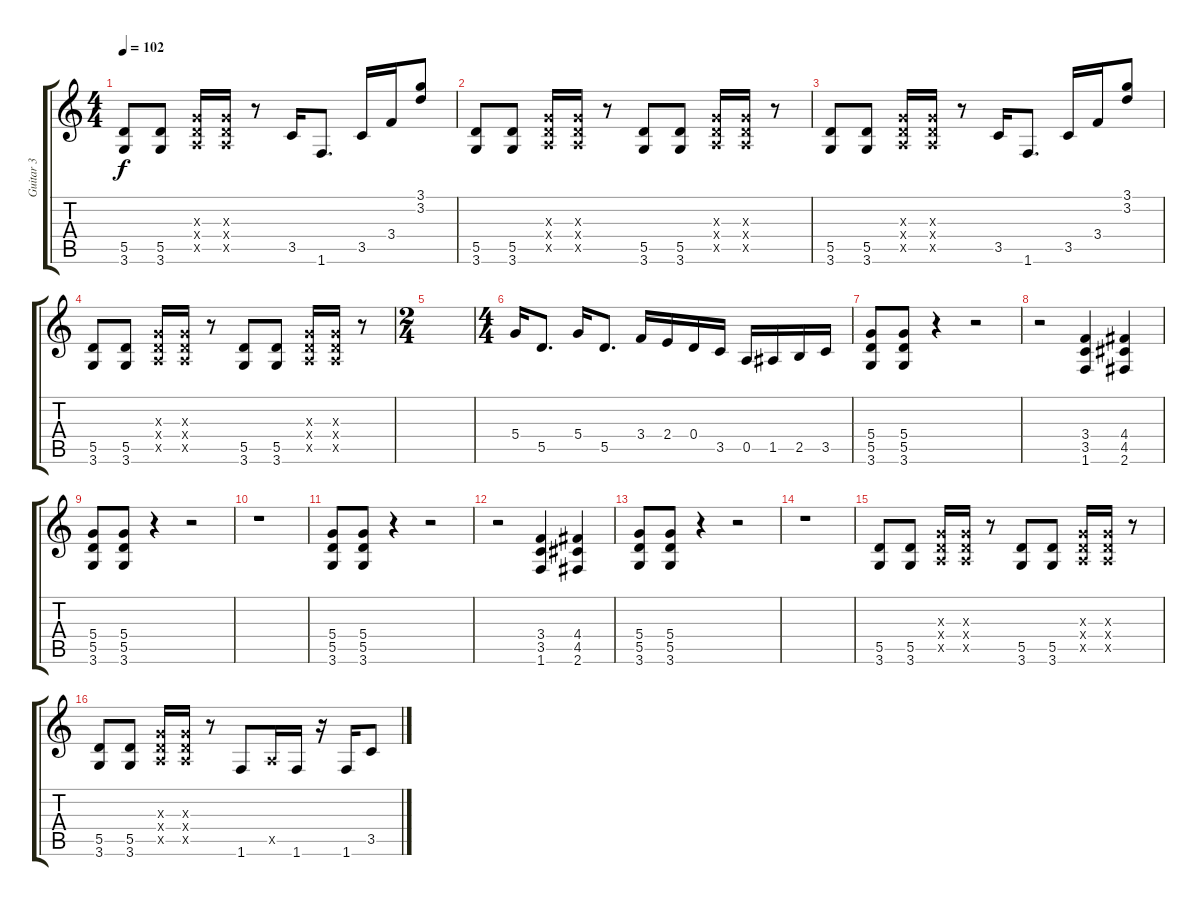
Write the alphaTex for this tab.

\track ("Guitar 3" "Guitar 3") {instrument overdrivenguitar}
\staff {score tabs}
\tuning (E4 B3 G3 D3 A2 E2) {hide}
\ts (4 4)
\tempo 102
\clef g2
\ks c
(5.5 3.6).8{dy f} (5.5 3.6).8 (0.3{x} 0.4{x} 0.5{x}).16 (0.3{x} 0.4{x} 0.5{x}).16 r.8 3.5.16 1.6.8{d} 3.5.16 3.4.16 (3.1 3.2).8 |
(5.5 3.6).8 (5.5 3.6).8 (0.3{x} 0.4{x} 0.5{x}).16 (0.3{x} 0.4{x} 0.5{x}).16 r.8 (5.5 3.6).8 (5.5 3.6).8 (0.3{x} 0.4{x} 0.5{x}).16 (0.3{x} 0.4{x} 0.5{x}).16 r.8 |
(5.5 3.6).8 (5.5 3.6).8 (0.3{x} 0.4{x} 0.5{x}).16 (0.3{x} 0.4{x} 0.5{x}).16 r.8 3.5.16 1.6.8{d} 3.5.16 3.4.16 (3.1 3.2).8 |
(5.5 3.6).8 (5.5 3.6).8 (0.3{x} 0.4{x} 0.5{x}).16 (0.3{x} 0.4{x} 0.5{x}).16 r.8 (5.5 3.6).8 (5.5 3.6).8 (0.3{x} 0.4{x} 0.5{x}).16 (0.3{x} 0.4{x} 0.5{x}).16 r.8 |
\ts (2 4)
|
\ts (4 4)
5.4.16 5.5.8{d} 5.4.16 5.5.8{d} 3.4.16 2.4.16 0.4.16 3.5.16 0.5.16 1.5.16 2.5.16 3.5.16 |
(5.4 5.5 3.6).8 (5.4 5.5 3.6).8 r.4 r.2 |
r.2 (3.4 3.5 1.6).4 (4.4 4.5 2.6).4 |
(5.4 5.5 3.6).8 (5.4 5.5 3.6).8 r.4 r.2 |
r.1 |
(5.4 5.5 3.6).8 (5.4 5.5 3.6).8 r.4 r.2 |
r.2 (3.4 3.5 1.6).4 (4.4 4.5 2.6).4 |
(5.4 5.5 3.6).8 (5.4 5.5 3.6).8 r.4 r.2 |
r.1 |
(5.5 3.6).8 (5.5 3.6).8 (0.3{x} 0.4{x} 0.5{x}).16 (0.3{x} 0.4{x} 0.5{x}).16 r.8 (5.5 3.6).8 (5.5 3.6).8 (0.3{x} 0.4{x} 0.5{x}).16 (0.3{x} 0.4{x} 0.5{x}).16 r.8 |
(5.5 3.6).8 (5.5 3.6).8 (0.3{x} 0.4{x} 0.5{x}).16 (0.3{x} 0.4{x} 0.5{x}).16 r.8 1.6.8 0.5{x}.16 1.6.16 r.16 1.6.16 3.5.8
